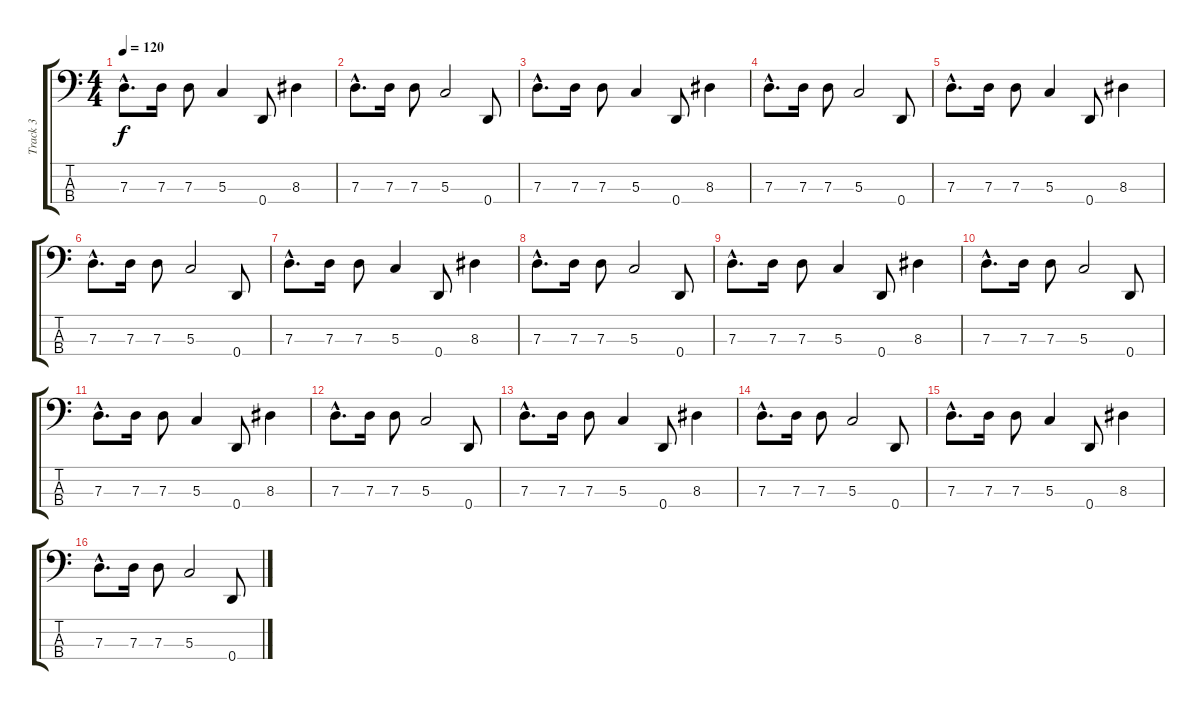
\track ("Track 3" "Track 3") {instrument electricbassfinger}
\staff {score tabs}
\tuning (F2 C2 G1 D1) {hide}
\ts (4 4)
\tempo 120
\clef f4
\ks c
7.3{hac}.8{d dy f} 7.3.16 7.3.8 5.3.4 0.4.8 8.3.4 |
7.3{hac}.8{d} 7.3.16 7.3.8 5.3.2 0.4.8 |
7.3{hac}.8{d} 7.3.16 7.3.8 5.3.4 0.4.8 8.3.4 |
7.3{hac}.8{d} 7.3.16 7.3.8 5.3.2 0.4.8 |
7.3{hac}.8{d} 7.3.16 7.3.8 5.3.4 0.4.8 8.3.4 |
7.3{hac}.8{d} 7.3.16 7.3.8 5.3.2 0.4.8 |
7.3{hac}.8{d} 7.3.16 7.3.8 5.3.4 0.4.8 8.3.4 |
7.3{hac}.8{d} 7.3.16 7.3.8 5.3.2 0.4.8 |
7.3{hac}.8{d} 7.3.16 7.3.8 5.3.4 0.4.8 8.3.4 |
7.3{hac}.8{d} 7.3.16 7.3.8 5.3.2 0.4.8 |
7.3{hac}.8{d} 7.3.16 7.3.8 5.3.4 0.4.8 8.3.4 |
7.3{hac}.8{d} 7.3.16 7.3.8 5.3.2 0.4.8 |
7.3{hac}.8{d} 7.3.16 7.3.8 5.3.4 0.4.8 8.3.4 |
7.3{hac}.8{d} 7.3.16 7.3.8 5.3.2 0.4.8 |
7.3{hac}.8{d} 7.3.16 7.3.8 5.3.4 0.4.8 8.3.4 |
7.3{hac}.8{d} 7.3.16 7.3.8 5.3.2 0.4.8
